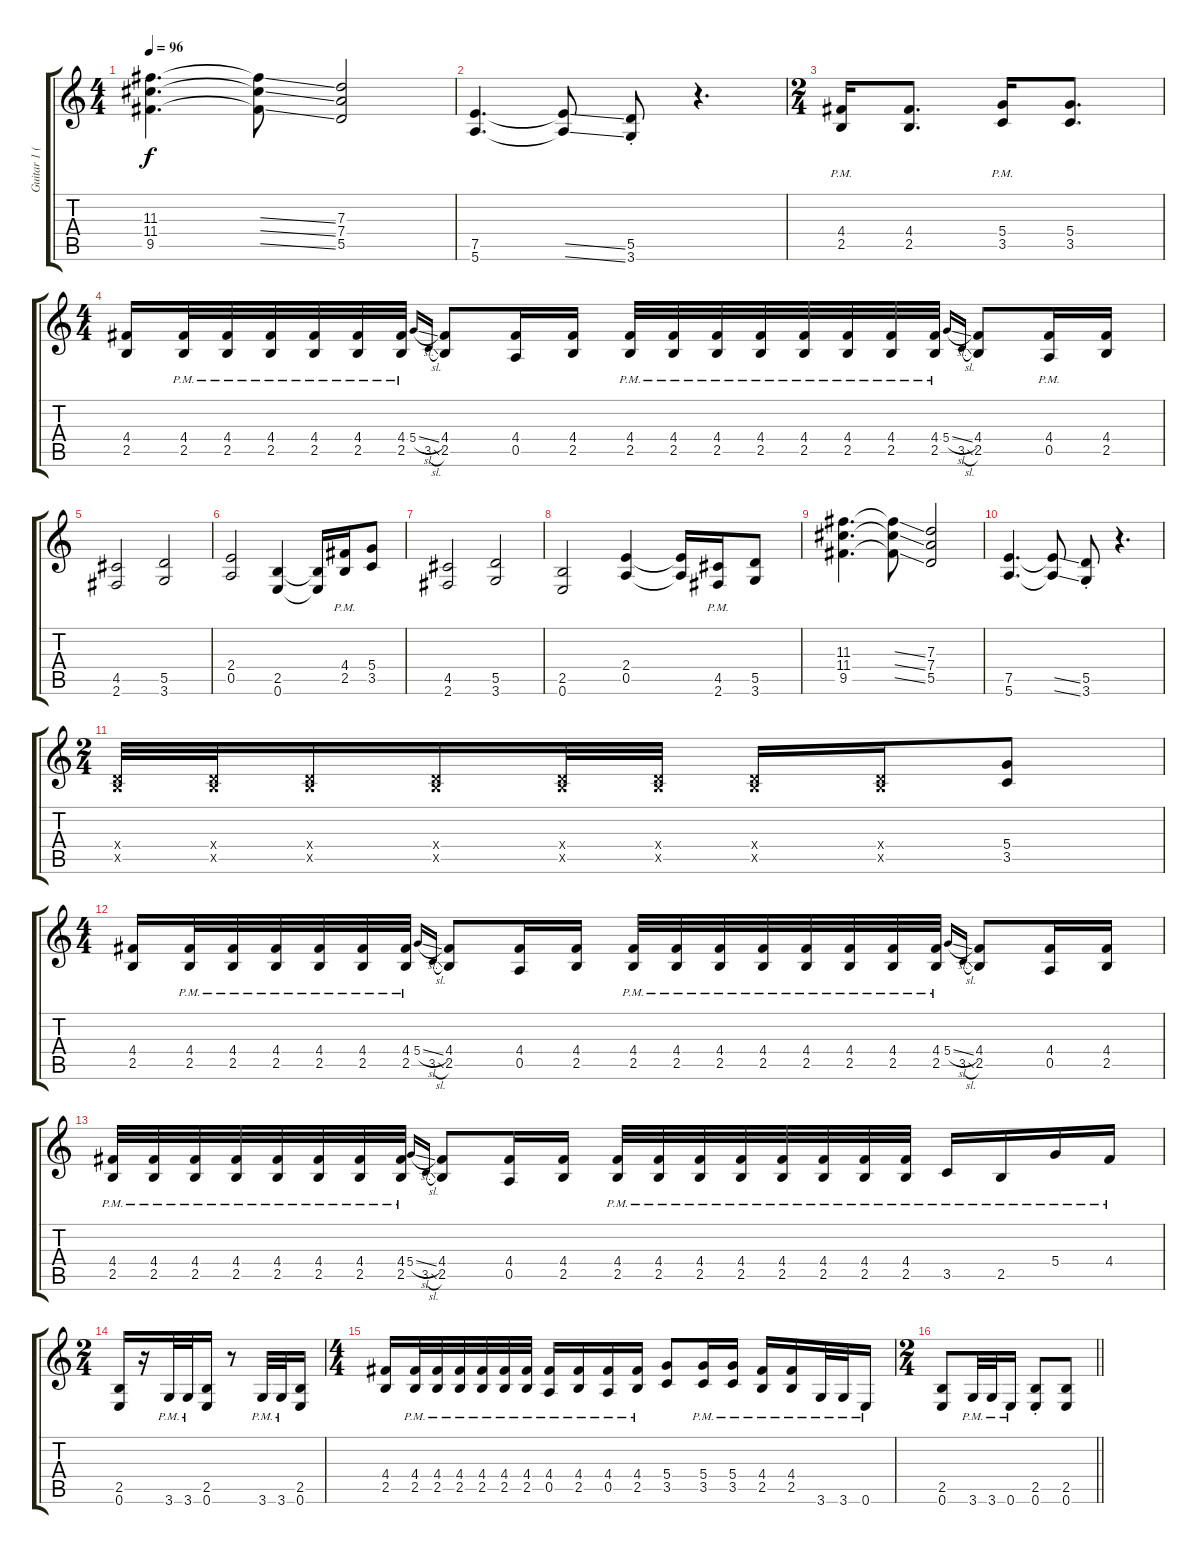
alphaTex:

\track ("Guitar 1 (Distortion)" "Guitar 1 (") {instrument distortionguitar}
\staff {score tabs}
\tuning (E4 B3 G3 D3 A2 E2) {hide}
\ts (4 4)
\tempo 96
\clef g2
\ks c
(11.3 11.4 9.5).4{d dy f} (11.3{ss t} 11.4{ss t} 9.5{ss t}).8 (7.3 7.4 5.5).2 |
(7.5 5.6).4{d} (7.5{ss t} 5.6{ss t}).8 (5.5{st} 3.6{st}).8 r.4{d} |
\ts (2 4)
(4.4{pm} 2.5{pm}).16 (4.4 2.5).8{d} (5.4{pm} 3.5{pm}).16 (5.4 3.5).8{d} |
\ts (4 4)
(4.4 2.5).16 (4.4{pm} 2.5{pm}).32 (4.4{pm} 2.5{pm}).32 (4.4{pm} 2.5{pm}).32 (4.4{pm} 2.5{pm}).32 (4.4{pm} 2.5{pm}).32 (4.4{pm} 2.5{pm}).32 5.4{sl}.16{gr onbeat} 3.5{sl}.16{gr onbeat} (4.4 2.5).8 (4.4 0.5).16 (4.4 2.5).16 (4.4{pm} 2.5{pm}).32 (4.4{pm} 2.5{pm}).32 (4.4{pm} 2.5{pm}).32 (4.4{pm} 2.5{pm}).32 (4.4{pm} 2.5{pm}).32 (4.4{pm} 2.5{pm}).32 (4.4{pm} 2.5{pm}).32 (4.4{pm} 2.5{pm}).32 5.4{sl}.16{gr onbeat} 3.5{sl}.16{gr onbeat} (4.4 2.5).8 (4.4{pm} 0.5{pm}).16 (4.4 2.5).16 |
(4.5 2.6).2 (5.5 3.6).2 |
(2.4 0.5).2 (2.5 0.6).4 (2.5{t} 0.6{t}).16 (4.4{pm} 2.5{pm}).16 (5.4 3.5).8 |
(4.5 2.6).2 (5.5 3.6).2 |
(2.5 0.6).2 (2.4 0.5).4 (2.4{t} 0.5{t}).16 (4.5{pm} 2.6{pm}).16 (5.5 3.6).8 |
(11.3 11.4 9.5).4{d} (11.3{ss t} 11.4{ss t} 9.5{ss t}).8 (7.3 7.4 5.5).2 |
(7.5 5.6).4{d} (7.5{ss t} 5.6{ss t}).8 (5.5{st} 3.6{st}).8 r.4{d} |
\ts (2 4)
(0.4{x} 2.5{x}).32 (0.4{x} 2.5{x}).32 (0.4{x} 2.5{x}).16 (0.4{x} 2.5{x}).16 (0.4{x} 2.5{x}).32 (0.4{x} 2.5{x}).32 (0.4{x} 2.5{x}).16 (0.4{x} 2.5{x}).16 (5.4 3.5).8 |
\ts (4 4)
(4.4 2.5).16 (4.4{pm} 2.5{pm}).32 (4.4{pm} 2.5{pm}).32 (4.4{pm} 2.5{pm}).32 (4.4{pm} 2.5{pm}).32 (4.4{pm} 2.5{pm}).32 (4.4{pm} 2.5{pm}).32 5.4{sl}.16{gr onbeat} 3.5{sl}.16{gr onbeat} (4.4 2.5).8 (4.4 0.5).16 (4.4 2.5).16 (4.4{pm} 2.5{pm}).32 (4.4{pm} 2.5{pm}).32 (4.4{pm} 2.5{pm}).32 (4.4{pm} 2.5{pm}).32 (4.4{pm} 2.5{pm}).32 (4.4{pm} 2.5{pm}).32 (4.4{pm} 2.5{pm}).32 (4.4{pm} 2.5{pm}).32 5.4{sl}.16{gr onbeat} 3.5{sl}.16{gr onbeat} (4.4 2.5).8 (4.4 0.5).16 (4.4 2.5).16 |
(4.4{pm} 2.5{pm}).32 (4.4{pm} 2.5{pm}).32 (4.4{pm} 2.5{pm}).32 (4.4{pm} 2.5{pm}).32 (4.4{pm} 2.5{pm}).32 (4.4{pm} 2.5{pm}).32 (4.4{pm} 2.5{pm}).32 (4.4{pm} 2.5{pm}).32 5.4{sl}.16{gr onbeat} 3.5{sl}.16{gr onbeat} (4.4 2.5).8 (4.4 0.5).16 (4.4 2.5).16 (4.4{pm} 2.5{pm}).32 (4.4{pm} 2.5{pm}).32 (4.4{pm} 2.5{pm}).32 (4.4{pm} 2.5{pm}).32 (4.4{pm} 2.5{pm}).32 (4.4{pm} 2.5{pm}).32 (4.4{pm} 2.5{pm}).32 (4.4{pm} 2.5{pm}).32 3.5{pm}.16 2.5{pm}.16 5.4{pm}.16 4.4{pm}.16 |
\ts (2 4)
(2.5 0.6).16 r.16 3.6{pm}.32 3.6{pm}.32 (2.5 0.6).16 r.8 3.6{pm}.32 3.6{pm}.32 (2.5 0.6).16 |
\ts (4 4)
(4.4 2.5).16 (4.4{pm} 2.5{pm}).32 (4.4{pm} 2.5{pm}).32 (4.4{pm} 2.5{pm}).32 (4.4{pm} 2.5{pm}).32 (4.4{pm} 2.5{pm}).32 (4.4{pm} 2.5{pm}).32 (4.4{pm} 0.5{pm}).16 (4.4{pm} 2.5{pm}).16 (4.4{pm} 0.5{pm}).16 (4.4{pm} 2.5{pm}).16 (5.4 3.5).8 (5.4{pm} 3.5{pm}).16 (5.4{pm} 3.5{pm}).16 (4.4{pm} 2.5{pm}).16 (4.4{pm} 2.5{pm}).16 3.6{pm}.32 3.6{pm}.32 0.6{pm}.16 |
\ts (2 4)
\barLineRight lightlight
(2.5 0.6).8 3.6{pm}.32 3.6{pm}.32 0.6{pm}.16 (2.5{st} 0.6{st}).8 (2.5 0.6).8
